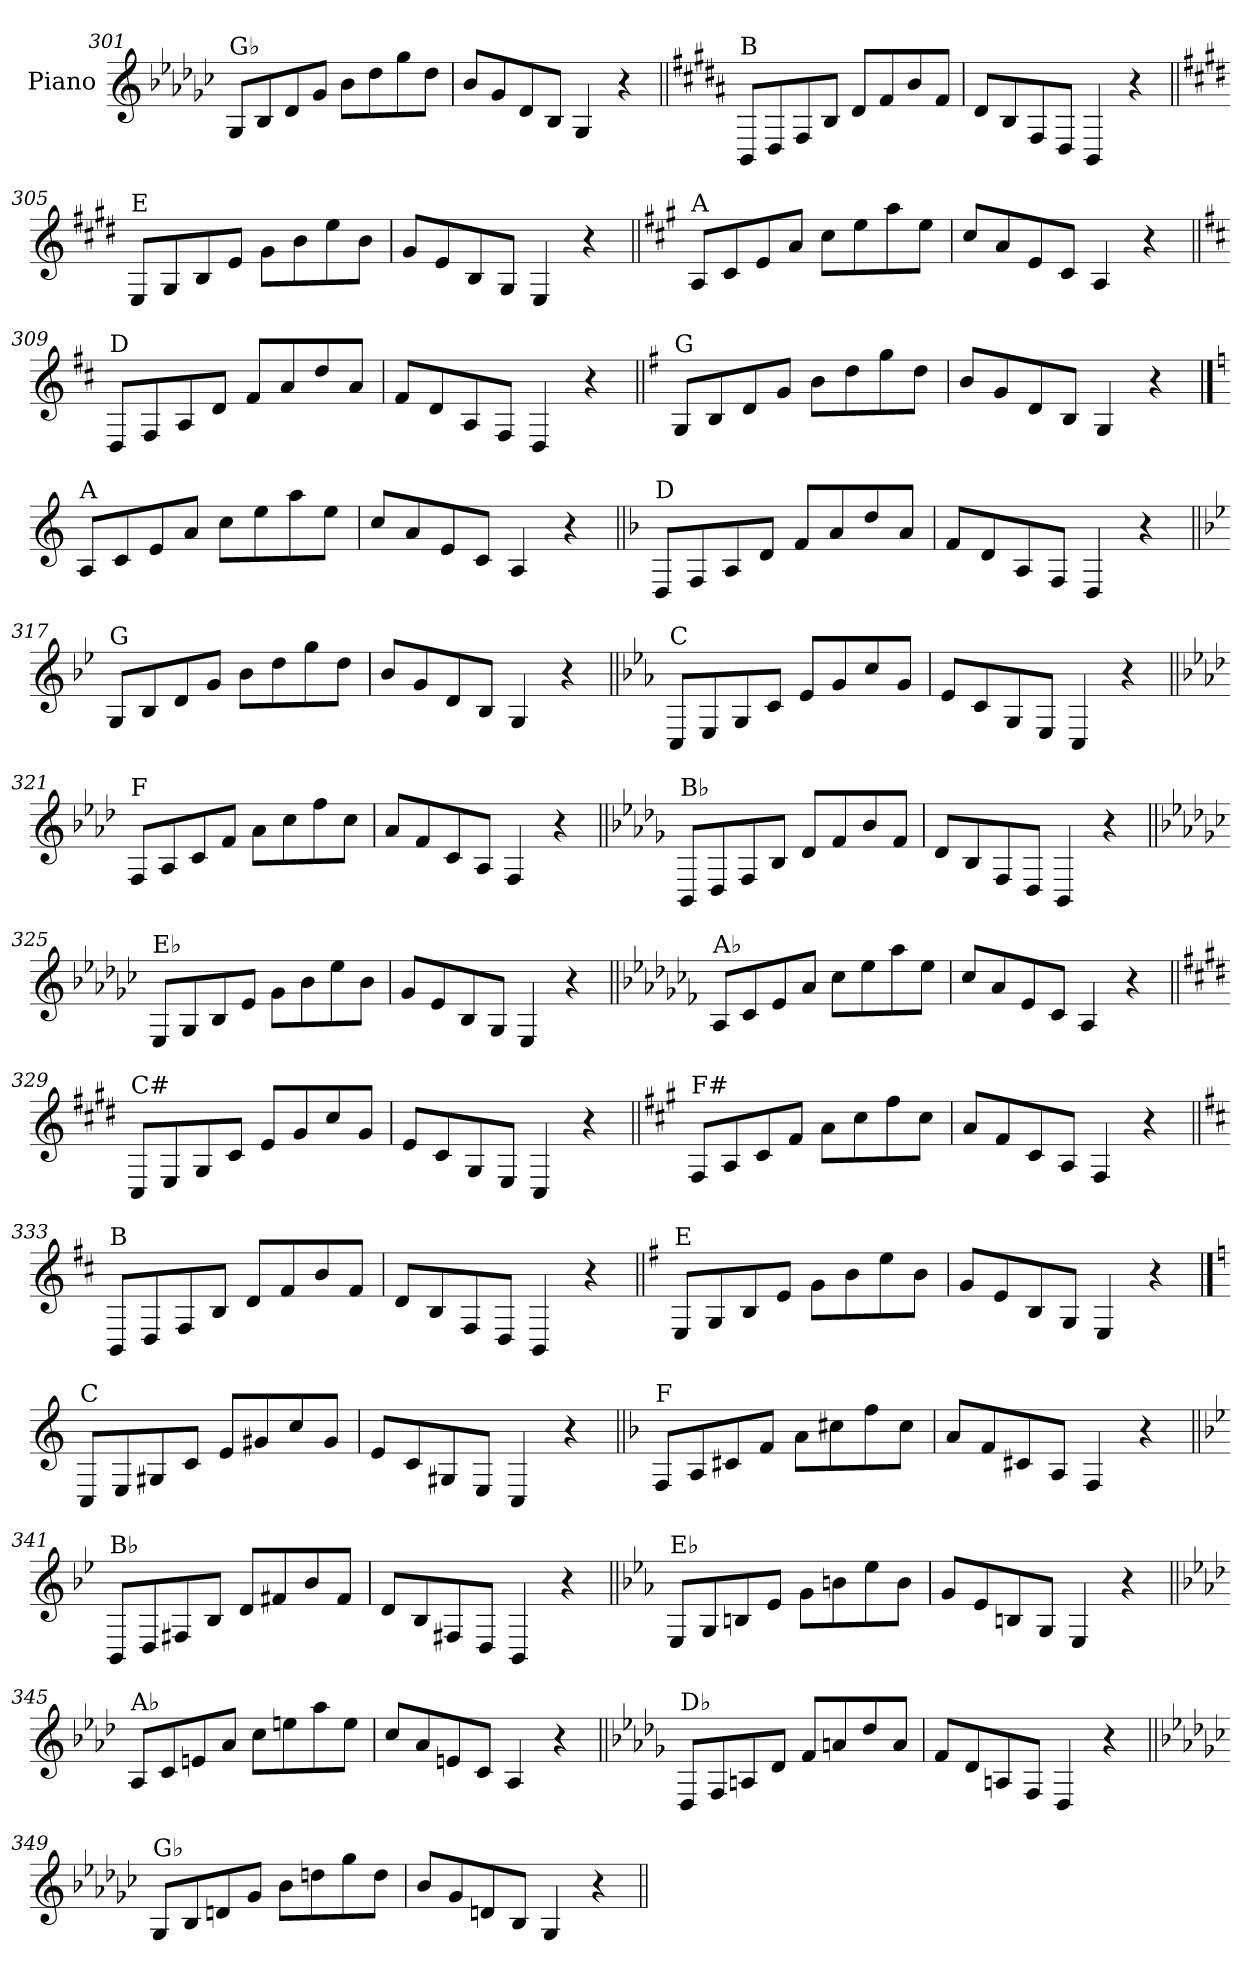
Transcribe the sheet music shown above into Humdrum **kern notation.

**kern
*part1
*staff1
*I"Piano
*I'Pno.
!!LO:LB:g=z
*clefG2
*k[b-e-a-d-g-c-]
=301
!LO:TX:a:t=G♭
8G-/L
8B-/
8d-/
8g-/J
8b-\L
8dd-\
8gg-\
8dd-\J
=302
8b-/L
8g-/
8d-/
8B-/J
4G-/
4r
=303||
*k[f#c#g#d#a#]
!LO:TX:a:t=B
8BB/L
8D#/
8F#/
8B/J
8d#/L
8f#/
8b/
8f#/J
=304
8d#/L
8B/
8F#/
8D#/J
4BB/
4r
=305||
*k[f#c#g#d#]
!LO:TX:a:t=E
8E/L
8G#/
8B/
8e/J
8g#\L
8b\
8ee\
8b\J
=306
8g#/L
8e/
8B/
8G#/J
4E/
4r
!!LO:LB:g=z
=307||
*k[f#c#g#]
!LO:TX:a:t=A
8A/L
8c#/
8e/
8a/J
8cc#\L
8ee\
8aa\
8ee\J
=308
8cc#/L
8a/
8e/
8c#/J
4A/
4r
=309||
*k[f#c#]
!LO:TX:a:t=D
8D/L
8F#/
8A/
8d/J
8f#/L
8a/
8dd/
8a/J
=310
8f#/L
8d/
8A/
8F#/J
4D/
4r
=311||
*k[f#]
!LO:TX:a:t=G
8G/L
8B/
8d/
8g/J
8b\L
8dd\
8gg\
8dd\J
=312
8b/L
8g/
8d/
8B/J
4G/
4r
!!LO:LB:g=z
==313
*k[]
!LO:TX:a:t=A
8A/L
8c/
8e/
8a/J
8cc\L
8ee\
8aa\
8ee\J
=314
8cc/L
8a/
8e/
8c/J
4A/
4r
=315||
*k[b-]
!LO:TX:a:t=D
8D/L
8F/
8A/
8d/J
8f/L
8a/
8dd/
8a/J
=316
8f/L
8d/
8A/
8F/J
4D/
4r
=317||
*k[b-e-]
!LO:TX:a:t=G
8G/L
8B-/
8d/
8g/J
8b-\L
8dd\
8gg\
8dd\J
=318
8b-/L
8g/
8d/
8B-/J
4G/
4r
!!LO:LB:g=z
=319||
*k[b-e-a-]
!LO:TX:a:t=C
8C/L
8E-/
8G/
8c/J
8e-/L
8g/
8cc/
8g/J
=320
8e-/L
8c/
8G/
8E-/J
4C/
4r
=321||
*k[b-e-a-d-]
!LO:TX:a:t=F
8F/L
8A-/
8c/
8f/J
8a-\L
8cc\
8ff\
8cc\J
=322
8a-/L
8f/
8c/
8A-/J
4F/
4r
=323||
*k[b-e-a-d-g-]
!LO:TX:a:t=B♭
8BB-/L
8D-/
8F/
8B-/J
8d-/L
8f/
8b-/
8f/J
=324
8d-/L
8B-/
8F/
8D-/J
4BB-/
4r
!!LO:LB:g=z
=325||
*k[b-e-a-d-g-c-]
!LO:TX:a:t=E♭
8E-/L
8G-/
8B-/
8e-/J
8g-\L
8b-\
8ee-\
8b-\J
=326
8g-/L
8e-/
8B-/
8G-/J
4E-/
4r
=327||
*k[b-e-a-d-g-c-f-]
!LO:TX:a:t=A♭
8A-/L
8c-/
8e-/
8a-/J
8cc-\L
8ee-\
8aa-\
8ee-\J
=328
8cc-/L
8a-/
8e-/
8c-/J
4A-/
4r
=329||
*k[f#c#g#d#]
!LO:TX:a:t=C#
8C#/L
8E/
8G#/
8c#/J
8e/L
8g#/
8cc#/
8g#/J
=330
8e/L
8c#/
8G#/
8E/J
4C#/
4r
!!LO:LB:g=z
=331||
*k[f#c#g#]
!LO:TX:a:t=F#
8F#/L
8A/
8c#/
8f#/J
8a\L
8cc#\
8ff#\
8cc#\J
=332
8a/L
8f#/
8c#/
8A/J
4F#/
4r
=333||
*k[f#c#]
!LO:TX:a:t=B
8BB/L
8D/
8F#/
8B/J
8d/L
8f#/
8b/
8f#/J
=334
8d/L
8B/
8F#/
8D/J
4BB/
4r
=335||
*k[f#]
!LO:TX:a:t=E
8E/L
8G/
8B/
8e/J
8g\L
8b\
8ee\
8b\J
=336
8g/L
8e/
8B/
8G/J
4E/
4r
!!LO:PB:g=z
==337
*k[]
!LO:TX:a:t=C
8C/L
8E/
8G#X/
8c/J
8e/L
8g#X/
8cc/
8g#/J
=338
8e/L
8c/
8G#X/
8E/J
4C/
4r
=339||
*k[b-]
!LO:TX:a:t=F
8F/L
8A/
8c#X/
8f/J
8a\L
8cc#X\
8ff\
8cc#\J
=340
8a/L
8f/
8c#X/
8A/J
4F/
4r
=341||
*k[b-e-]
!LO:TX:a:t=B♭
8BB-/L
8D/
8F#X/
8B-/J
8d/L
8f#X/
8b-/
8f#/J
=342
8d/L
8B-/
8F#X/
8D/J
4BB-/
4r
!!LO:LB:g=z
=343||
*k[b-e-a-]
!LO:TX:a:t=E♭
8E-/L
8G/
8Bn/
8e-/J
8g\L
8bn\
8ee-\
8b\J
=344
8g/L
8e-/
8Bn/
8G/J
4E-/
4r
=345||
*k[b-e-a-d-]
!LO:TX:a:t=A♭
8A-/L
8c/
8en/
8a-/J
8cc\L
8een\
8aa-\
8ee\J
=346
8cc/L
8a-/
8en/
8c/J
4A-/
4r
=347||
*k[b-e-a-d-g-]
!LO:TX:a:t=D♭
8D-/L
8F/
8An/
8d-/J
8f/L
8an/
8dd-/
8a/J
=348
8f/L
8d-/
8An/
8F/J
4D-/
4r
!!LO:LB:g=z
=349||
*k[b-e-a-d-g-c-]
!LO:TX:a:t=G♭
8G-/L
8B-/
8dn/
8g-/J
8b-\L
8ddn\
8gg-\
8dd\J
=350
8b-/L
8g-/
8dn/
8B-/J
4G-/
4r
=||
*-
